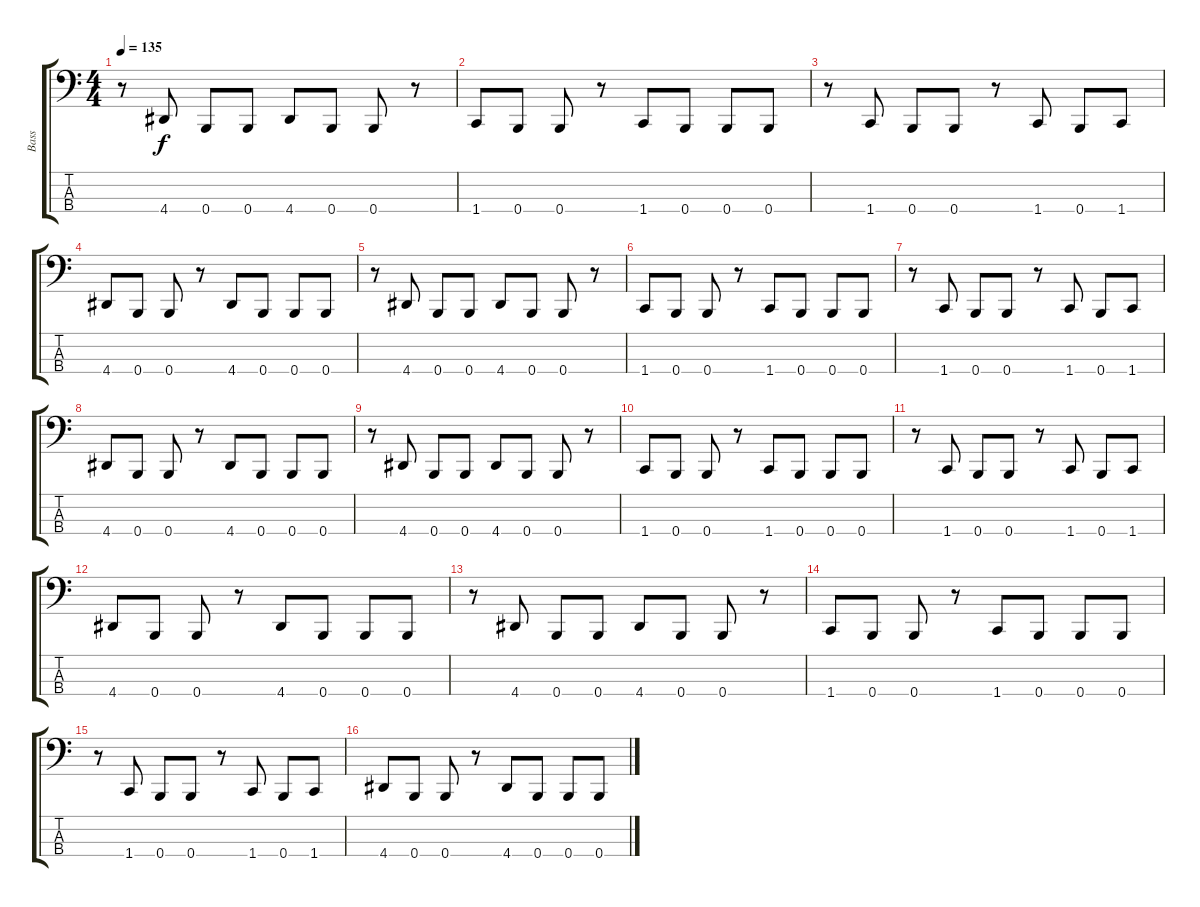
\track ("Bass" "Bass") {instrument electricbasspick}
\staff {score tabs}
\tuning (E2 B1 Gb1 B0) {hide}
\ts (4 4)
\tempo 135
\clef f4
\ks c
r.8{dy f} 4.4.8 0.4.8 0.4.8 4.4.8 0.4.8 0.4.8 r.8 |
1.4.8 0.4.8 0.4.8 r.8 1.4.8 0.4.8 0.4.8 0.4.8 |
r.8 1.4.8 0.4.8 0.4.8 r.8 1.4.8 0.4.8 1.4.8 |
4.4.8 0.4.8 0.4.8 r.8 4.4.8 0.4.8 0.4.8 0.4.8 |
r.8 4.4.8 0.4.8 0.4.8 4.4.8 0.4.8 0.4.8 r.8 |
1.4.8 0.4.8 0.4.8 r.8 1.4.8 0.4.8 0.4.8 0.4.8 |
r.8 1.4.8 0.4.8 0.4.8 r.8 1.4.8 0.4.8 1.4.8 |
4.4.8 0.4.8 0.4.8 r.8 4.4.8 0.4.8 0.4.8 0.4.8 |
r.8 4.4.8 0.4.8 0.4.8 4.4.8 0.4.8 0.4.8 r.8 |
1.4.8 0.4.8 0.4.8 r.8 1.4.8 0.4.8 0.4.8 0.4.8 |
r.8 1.4.8 0.4.8 0.4.8 r.8 1.4.8 0.4.8 1.4.8 |
4.4.8 0.4.8 0.4.8 r.8 4.4.8 0.4.8 0.4.8 0.4.8 |
r.8 4.4.8 0.4.8 0.4.8 4.4.8 0.4.8 0.4.8 r.8 |
1.4.8 0.4.8 0.4.8 r.8 1.4.8 0.4.8 0.4.8 0.4.8 |
r.8 1.4.8 0.4.8 0.4.8 r.8 1.4.8 0.4.8 1.4.8 |
4.4.8 0.4.8 0.4.8 r.8 4.4.8 0.4.8 0.4.8 0.4.8
